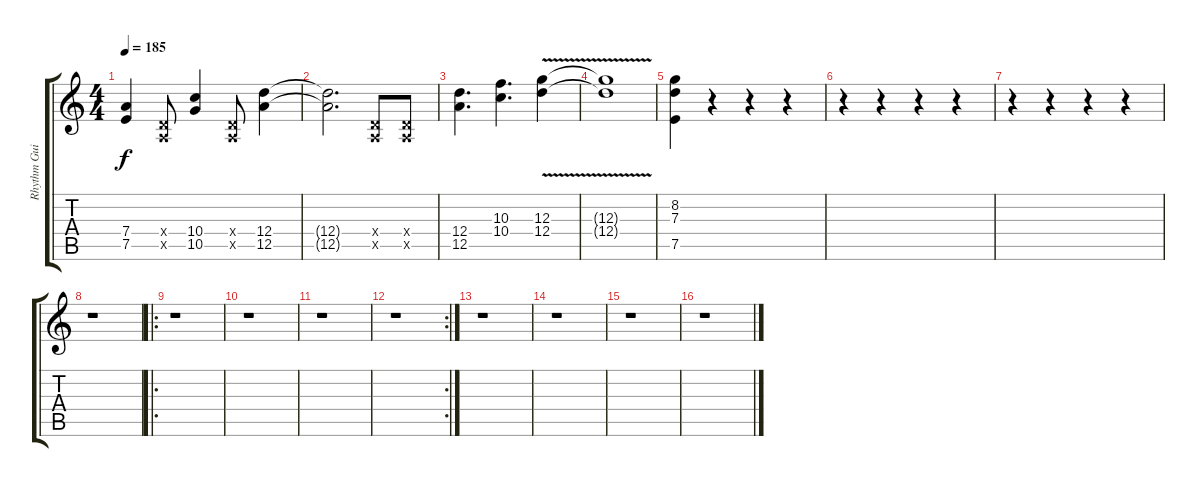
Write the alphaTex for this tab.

\track ("Rhythm Guitar 2" "Rhythm Gui") {instrument distortionguitar}
\staff {score tabs}
\tuning (E4 B3 G3 D3 A2 E2) {hide}
\ts (4 4)
\tempo 185
\clef g2
\ks c
(7.4 7.5).4{dy f} (0.4{x} 0.5{x}).8 (10.4 10.5).4 (0.4{x} 0.5{x}).8 (12.4 12.5).4 |
(12.4{t} 12.5{t}).2{d} (0.4{x} 0.5{x}).8 (0.4{x} 0.5{x}).8 |
(12.4 12.5).4{d} (10.3 10.4).4{d} (12.3{v} 12.4).4 |
(12.3{t} 12.4{t}).1 |
(8.2 7.3 7.5).4 r.4 r.4 r.4 |
r.4 r.4 r.4 r.4 |
r.4 r.4 r.4 r.4 |
r.1 |
\ro
r.1 |
r.1 |
r.1 |
\rc 2
r.1 |
r.1 |
r.1 |
r.1 |
r.1
